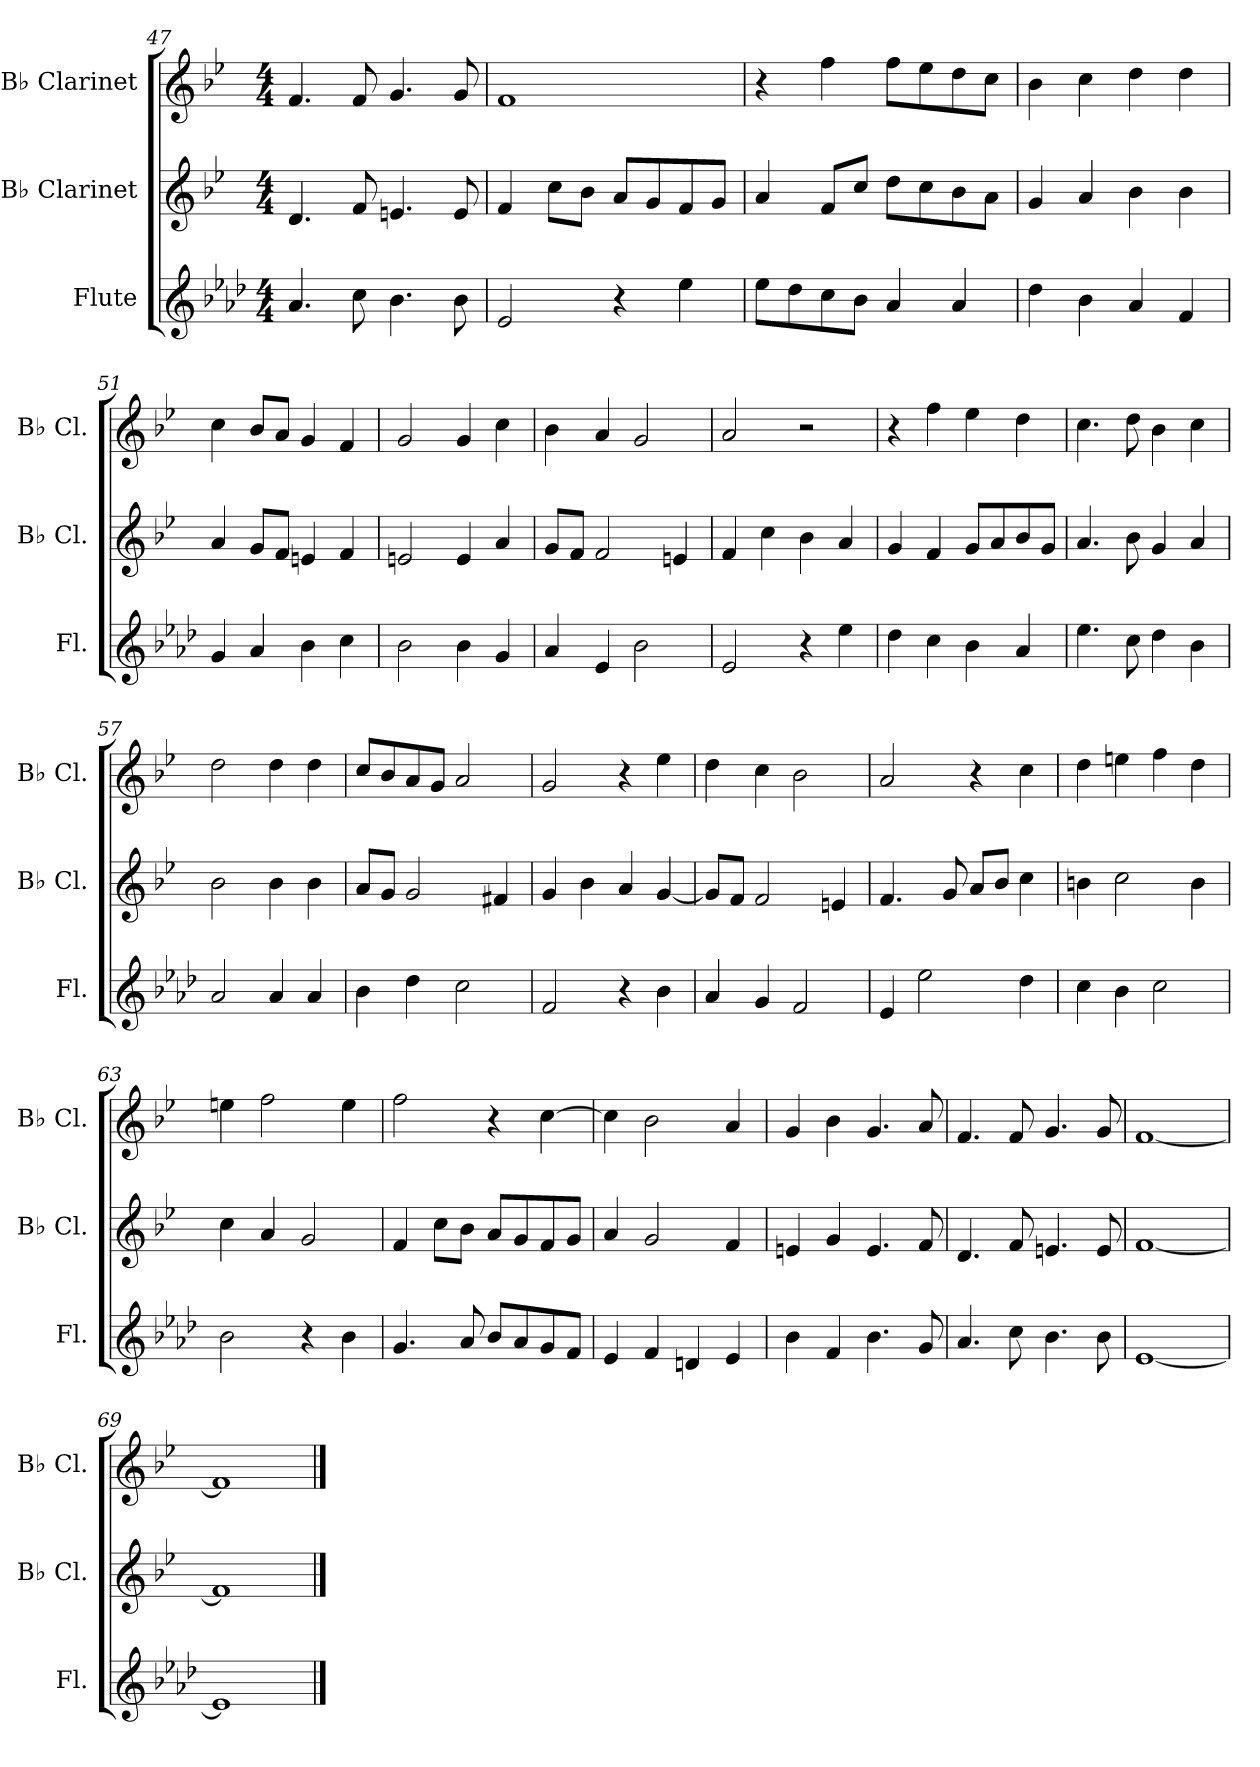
**kern	**kern	**kern
*part3	*part2	*part1
*staff3	*staff2	*staff1
*I"Flute	*I"B♭ Clarinet	*I"B♭ Clarinet
*I'Fl.	*I'B♭ Cl.	*I'B♭ Cl.
*clefG2	*clefG2	*clefG2
*	*ITrd1c2	*ITrd1c2
*k[b-e-a-d-]	*k[b-e-a-d-]	*k[b-e-a-d-]
*M4/4	*M4/4	*M4/4
=47	=47	=47
4.a-/	4.c/	4.e-/
8cc\	8e-/	8e-/
4.b-\	4.dn/	4.f/
8b-\	8d/	8f/
=48	=48	=48
2e-/	4e-/	1e-
.	8b-\L	.
.	8a-\J	.
4r	8g/L	.
.	8f/	.
4ee-\	8e-/	.
.	8f/J	.
=49	=49	=49
8ee-\L	4g/	4r
8dd-\	.	.
8cc\	8e-/L	4ee-\
8b-\J	8b-/J	.
4a-/	8cc\L	8ee-\L
.	8b-\	8dd-\
4a-/	8a-\	8cc\
.	8g\J	8b-\J
=50	=50	=50
4dd-\	4f/	4a-\
4b-\	4g/	4b-\
4a-/	4a-\	4cc\
4f/	4a-\	4cc\
=51	=51	=51
4g/	4g/	4b-\
4a-/	8f/L	8a-/L
.	8e-/J	8g/J
4b-\	4dn/	4f/
4cc\	4e-/	4e-/
=52	=52	=52
2b-\	2dn/	2f/
4b-\	4d/	4f/
4g/	4g/	4b-\
!!LO:LB:g=z
=53	=53	=53
4a-/	8f/L	4a-\
.	8e-/J	.
4e-/	2e-/	4g/
2b-\	.	2f/
.	4dn/	.
=54	=54	=54
2e-/	4e-/	2g/
.	4b-\	.
4r	4a-\	2r
4ee-\	4g/	.
=55	=55	=55
4dd-\	4f/	4r
4cc\	4e-/	4ee-\
4b-\	8f/L	4dd-\
.	8g/	.
4a-/	8a-/	4cc\
.	8f/J	.
=56	=56	=56
4.ee-\	4.g/	4.b-\
8cc\	8a-\	8cc\
4dd-\	4f/	4a-\
4b-\	4g/	4b-\
=57	=57	=57
2a-/	2a-\	2cc\
4a-/	4a-\	4cc\
4a-/	4a-\	4cc\
=58	=58	=58
4b-\	8g/L	8b-/L
.	8f/J	8a-/
4dd-\	2f/	8g/
.	.	8f/J
2cc\	.	2g/
.	4en/	.
=59	=59	=59
2f/	4f/	2f/
.	4a-\	.
4r	4g/	4r
4b-\	[4f/	4dd-\
=60	=60	=60
4a-/	8f/L]	4cc\
.	8e-/J	.
4g/	2e-/	4b-\
2f/	.	2a-\
.	4dn/	.
!!LO:PB:g=z
=61	=61	=61
4e-/	4.e-/	2g/
2ee-\	.	.
.	8f/	.
.	8g/L	4r
.	8a-/J	.
4dd-\	4b-\	4b-\
=62	=62	=62
4cc\	4an\	4cc\
4b-\	2b-\	4ddn\
2cc\	.	4ee-\
.	4a\	4cc\
=63	=63	=63
2b-\	4b-\	4ddn\
.	4g/	2ee-\
4r	2f/	.
4b-\	.	4dd\
=64	=64	=64
4.g/	4e-/	2ee-\
.	8b-\L	.
8a-/	8a-\J	.
8b-/L	8g/L	4r
8a-/	8f/	.
8g/	8e-/	[4b-\
8f/J	8f/J	.
=65	=65	=65
4e-/	4g/	4b-\]
4f/	2f/	2a-\
4dn/	.	.
4e-/	4e-/	4g/
=66	=66	=66
4b-\	4dn/	4f/
4f/	4f/	4a-\
4.b-\	4.d/	4.f/
8g/	8e-/	8g/
=67	=67	=67
4.a-/	4.c/	4.e-/
8cc\	8e-/	8e-/
4.b-\	4.dn/	4.f/
8b-\	8d/	8f/
!!LO:LB:g=z
=68	=68	=68
[1e-	[1e-	[1e-
=69	=69	=69
1e-]	1e-]	1e-]
==	==	==
*-	*-	*-
